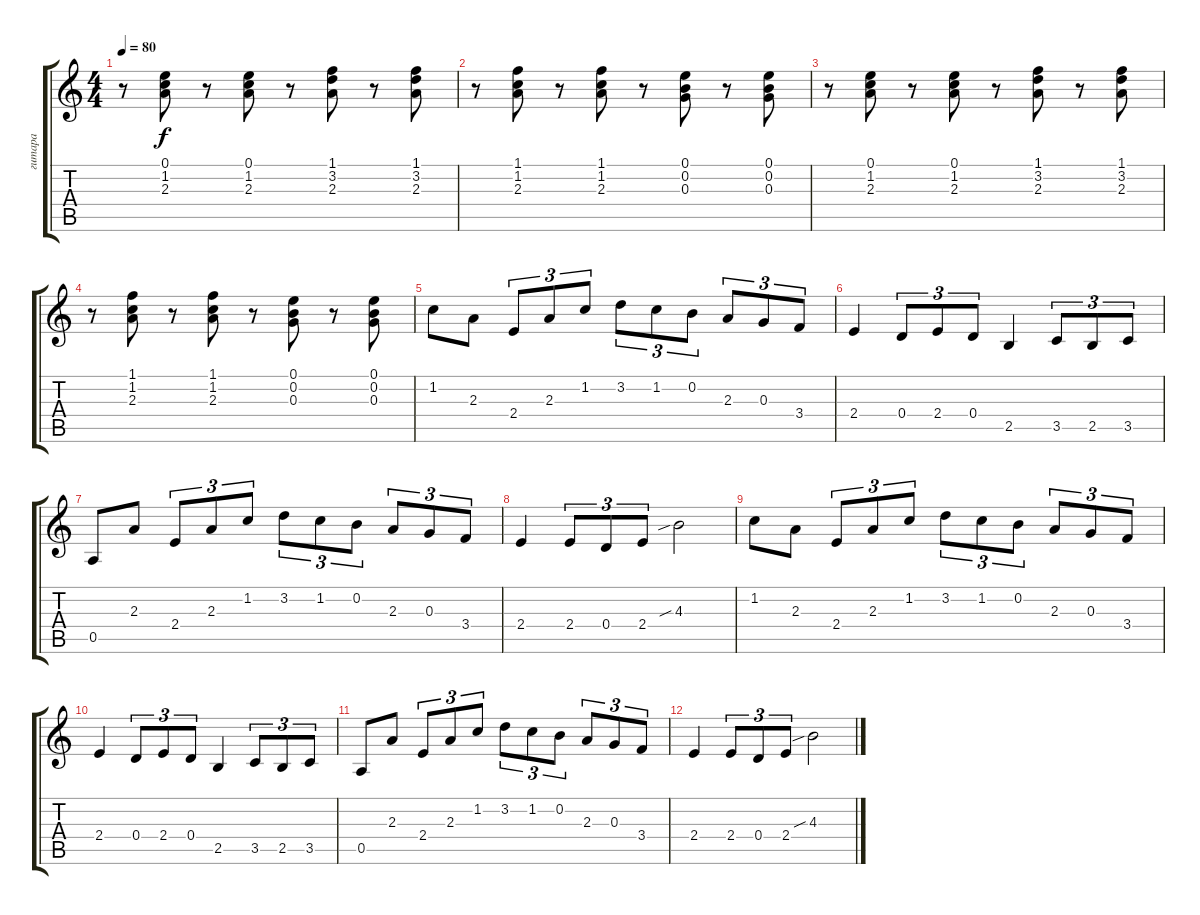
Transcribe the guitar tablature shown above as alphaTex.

\track ("гитара" "гитара") {instrument acousticguitarsteel}
\staff {score tabs}
\tuning (E4 B3 G3 D3 A2 E2) {hide}
\ts (4 4)
\tempo 80
\clef g2
\ks c
r.8{dy f} (0.1 1.2 2.3).8 r.8 (0.1 1.2 2.3).8 r.8 (1.1 3.2 2.3).8 r.8 (1.1 3.2 2.3).8 |
r.8 (1.1 1.2 2.3).8 r.8 (1.1 1.2 2.3).8 r.8 (0.1 0.2 0.3).8 r.8 (0.1 0.2 0.3).8 |
r.8 (0.1 1.2 2.3).8 r.8 (0.1 1.2 2.3).8 r.8 (1.1 3.2 2.3).8 r.8 (1.1 3.2 2.3).8 |
r.8 (1.1 1.2 2.3).8 r.8 (1.1 1.2 2.3).8 r.8 (0.1 0.2 0.3).8 r.8 (0.1 0.2 0.3).8 |
1.2.8 2.3.8 2.4.8{tu (3 2)} 2.3.8{tu (3 2)} 1.2.8{tu (3 2)} 3.2.8{tu (3 2)} 1.2.8{tu (3 2)} 0.2.8{tu (3 2)} 2.3.8{tu (3 2)} 0.3.8{tu (3 2)} 3.4.8{tu (3 2)} |
2.4.4 0.4.8{tu (3 2)} 2.4.8{tu (3 2)} 0.4.8{tu (3 2)} 2.5.4 3.5.8{tu (3 2)} 2.5.8{tu (3 2)} 3.5.8{tu (3 2)} |
0.5.8 2.3.8 2.4.8{tu (3 2)} 2.3.8{tu (3 2)} 1.2.8{tu (3 2)} 3.2.8{tu (3 2)} 1.2.8{tu (3 2)} 0.2.8{tu (3 2)} 2.3.8{tu (3 2)} 0.3.8{tu (3 2)} 3.4.8{tu (3 2)} |
2.4.4 2.4.8{tu (3 2)} 0.4.8{tu (3 2)} 2.4.8{tu (3 2)} 4.3{sib}.2 |
1.2.8 2.3.8 2.4.8{tu (3 2)} 2.3.8{tu (3 2)} 1.2.8{tu (3 2)} 3.2.8{tu (3 2)} 1.2.8{tu (3 2)} 0.2.8{tu (3 2)} 2.3.8{tu (3 2)} 0.3.8{tu (3 2)} 3.4.8{tu (3 2)} |
2.4.4 0.4.8{tu (3 2)} 2.4.8{tu (3 2)} 0.4.8{tu (3 2)} 2.5.4 3.5.8{tu (3 2)} 2.5.8{tu (3 2)} 3.5.8{tu (3 2)} |
0.5.8 2.3.8 2.4.8{tu (3 2)} 2.3.8{tu (3 2)} 1.2.8{tu (3 2)} 3.2.8{tu (3 2)} 1.2.8{tu (3 2)} 0.2.8{tu (3 2)} 2.3.8{tu (3 2)} 0.3.8{tu (3 2)} 3.4.8{tu (3 2)} |
2.4.4 2.4.8{tu (3 2)} 0.4.8{tu (3 2)} 2.4.8{tu (3 2)} 4.3{sib}.2
